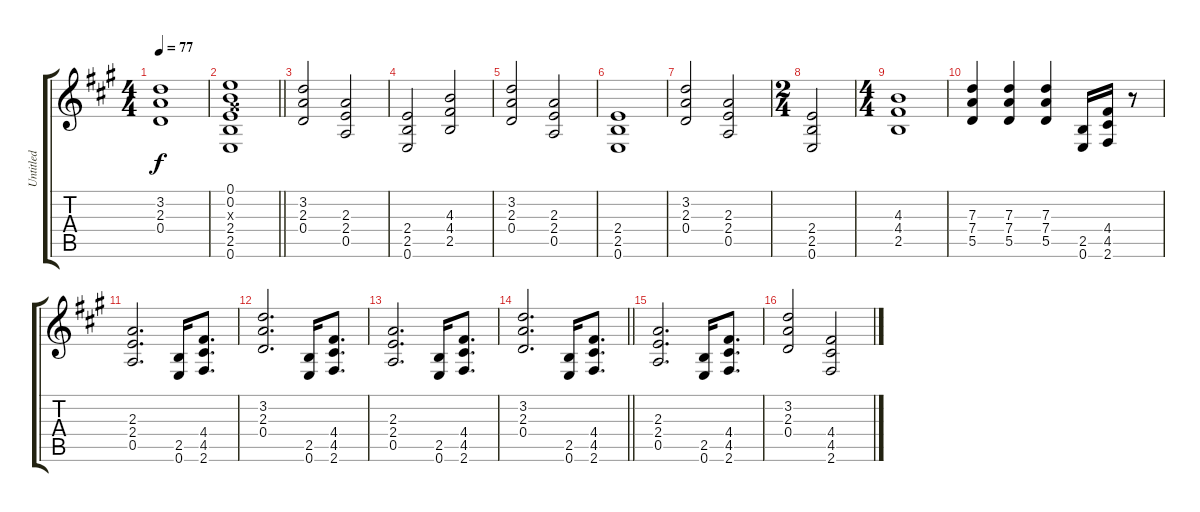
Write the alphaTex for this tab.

\track ("Untitled" "Untitled") {instrument distortionguitar}
\staff {score tabs}
\tuning (E4 B3 G3 D3 A2 E2) {hide}
\ts (4 4)
\tempo 77
\clef g2
\ks a
(3.2 2.3 0.4).1{dy f} |
\barLineRight lightlight
(0.1 0.2 1.3{x} 2.4 2.5 0.6).1 |
(3.2 2.3 0.4).2 (2.3 2.4 0.5).2 |
(2.4 2.5 0.6).2 (4.3 4.4 2.5).2 |
(3.2 2.3 0.4).2 (2.3 2.4 0.5).2 |
(2.4 2.5 0.6).1 |
(3.2 2.3 0.4).2 (2.3 2.4 0.5).2 |
\ts (2 4)
(2.4 2.5 0.6).2 |
\ts (4 4)
(4.3 4.4 2.5).1 |
(7.3 7.4 5.5).4 (7.3 7.4 5.5).4 (7.3 7.4 5.5).4 (2.5 0.6).16 (4.4 4.5 2.6).16 r.8 |
(2.3 2.4 0.5).2{d} (2.5 0.6).16 (4.4 4.5 2.6).8{d} |
(3.2 2.3 0.4).2{d} (2.5 0.6).16 (4.4 4.5 2.6).8{d} |
(2.3 2.4 0.5).2{d} (2.5 0.6).16 (4.4 4.5 2.6).8{d} |
\barLineRight lightlight
(3.2 2.3 0.4).2{d} (2.5 0.6).16 (4.4 4.5 2.6).8{d} |
(2.3 2.4 0.5).2{d} (2.5 0.6).16 (4.4 4.5 2.6).8{d} |
(3.2 2.3 0.4).2 (4.4 4.5 2.6).2
